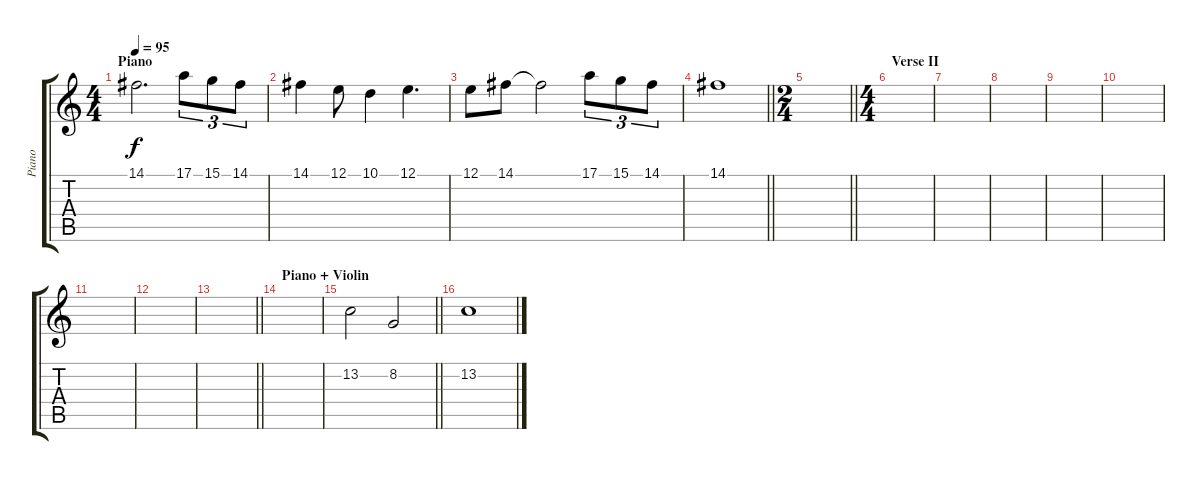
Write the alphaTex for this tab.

\track ("Piano" "Piano") {instrument acousticgrandpiano}
\staff {score tabs}
\tuning (E4 B3 G3 D3 A2 E2) {hide}
\ts (4 4)
\section ("" "Piano")
\tempo 95
\clef g2
\ks c
14.1.2{d dy f} 17.1.8{tu (3 2)} 15.1.8{tu (3 2)} 14.1.8{tu (3 2)} |
14.1.4 12.1.8 10.1.4 12.1.4{d} |
12.1.8 14.1.8 14.1{t}.2 17.1.8{tu (3 2)} 15.1.8{tu (3 2)} 14.1.8{tu (3 2)} |
\barLineRight lightlight
14.1.1 |
\ts (2 4)
\barLineRight lightlight
|
\ts (4 4)
\section ("" "Verse II")
|
|
|
|
|
|
|
\barLineRight lightlight
|
\section ("" "Piano + Violin")
|
\barLineRight lightlight
13.2.2 8.2.2 |
13.2.1
